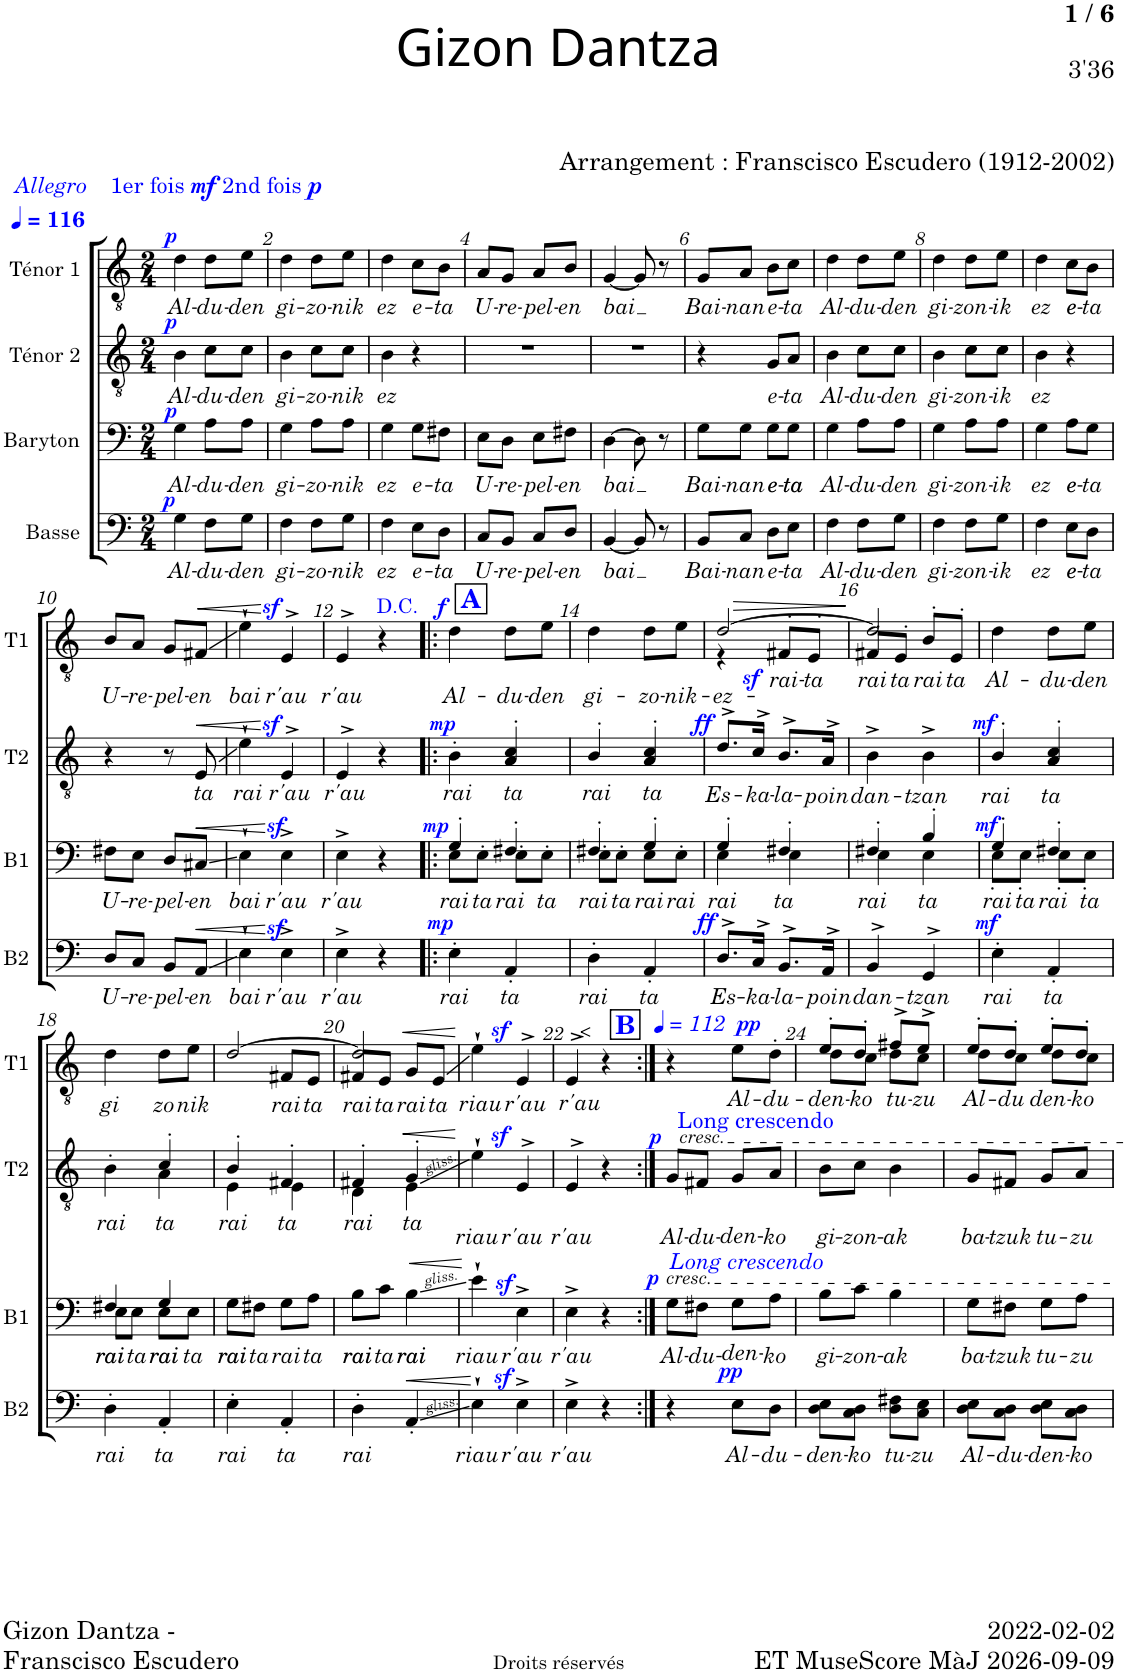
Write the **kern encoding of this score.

**kern	**text	**dynam	**kern	**text	**dynam	**kern	**text	**dynam	**kern	**text	**dynam
*part4	*part4	*part4	*part3	*part3	*part3	*part2	*part2	*part2	*part1	*part1	*part1
*staff4	*staff4	*staff4	*staff3	*staff3	*staff3	*staff2	*staff2	*staff2	*staff1	*staff1	*staff1
*I"Basse	*	*	*I"Baryton	*	*	*I"Ténor 2	*	*	*I"Ténor 1	*	*
*I'B2	*	*	*I'B1	*	*	*I'T2	*	*	*I'T1	*	*
*clefF4	*	*	*clefF4	*	*	*clefGv2	*	*	*clefGv2	*	*
*k[]	*	*	*k[]	*	*	*k[]	*	*	*k[]	*	*
*M2/4	*	*	*M2/4	*	*	*M2/4	*	*	*M2/4	*	*
*MM116	*	*	*MM116	*	*	*MM116	*	*	*MM116	*	*
=1	=1	=1	=1	=1	=1	=1	=1	=1	=1	=1	=1
!	!	!	!	!	!	!	!	!	!LO:TX:a:i:color=#0000FF:t=Allegro	!	!
!	!	!	!	!	!	!	!	!	!LO:TX:a:color=#0000FF:t=1er fois	!	!
!	!	!	!	!	!	!	!	!	!LO:TX:a:t=2nd fois	!	!
!	!LO:LY:b	!LO:DY:a	!	!LO:LY:b	!LO:DY:a	!	!LO:LY:b	!LO:DY:a	!	!LO:LY:b	!LO:DY:a
4G\	Al-	p	4G\	Al-	p	4B\	Al-	p	4d\	Al-	p
!	!LO:LY:b	!	!	!LO:LY:b	!	!	!LO:LY:b	!	!	!LO:LY:b	!
8F\L	-du-	.	8A\L	-du-	.	8c\L	-du-	.	8d\L	-du-	.
!	!LO:LY:b	!	!	!LO:LY:b	!	!	!LO:LY:b	!	!	!LO:LY:b	!
8G\J	-den	.	8A\J	-den	.	8c\J	-den	.	8e\J	-den	.
=2	=2	=2	=2	=2	=2	=2	=2	=2	=2	=2	=2
!	!LO:LY:b	!	!	!LO:LY:b	!	!	!LO:LY:b	!	!	!LO:LY:b	!
4F\	gi-	.	4G\	gi-	.	4B\	gi-	.	4d\	gi-	.
!	!LO:LY:b	!	!	!LO:LY:b	!	!	!LO:LY:b	!	!	!LO:LY:b	!
8F\L	-zo-	.	8A\L	-zo-	.	8c\L	-zo-	.	8d\L	-zo-	.
!	!LO:LY:b	!	!	!LO:LY:b	!	!	!LO:LY:b	!	!	!LO:LY:b	!
8G\J	-nik	.	8A\J	-nik	.	8c\J	-nik	.	8e\J	-nik	.
=3	=3	=3	=3	=3	=3	=3	=3	=3	=3	=3	=3
!	!LO:LY:b	!	!	!LO:LY:b	!	!	!LO:LY:b	!	!	!LO:LY:b	!
4F\	ez	.	4G\	ez	.	4B\	ez	.	4d\	ez	.
!	!LO:LY:b	!	!	!LO:LY:b	!	!	!	!	!	!LO:LY:b	!
8E\L	e-	.	8G\L	e-	.	4r	.	.	8c\L	e-	.
!	!LO:LY:b	!	!	!LO:LY:b	!	!	!	!	!	!LO:LY:b	!
8D\J	-ta	.	8F#X\J	-ta	.	.	.	.	8B\J	-ta	.
=4	=4	=4	=4	=4	=4	=4	=4	=4	=4	=4	=4
!	!LO:LY:b	!	!	!LO:LY:b	!	!	!	!	!	!LO:LY:b	!
8C/L	U-	.	8E\L	U-	.	2r	.	.	8A/L	U-	.
!	!LO:LY:b	!	!	!LO:LY:b	!	!	!	!	!	!LO:LY:b	!
8BB/J	-re-	.	8D\J	-re-	.	.	.	.	8G/J	-re-	.
!	!LO:LY:b	!	!	!LO:LY:b	!	!	!	!	!	!LO:LY:b	!
8C/L	-pel-	.	8E\L	-pel-	.	.	.	.	8A/L	-pel-	.
!	!LO:LY:b	!	!	!LO:LY:b	!	!	!	!	!	!LO:LY:b	!
8D/J	-en	.	8F#X\J	-en	.	.	.	.	8B/J	-en	.
=5	=5	=5	=5	=5	=5	=5	=5	=5	=5	=5	=5
!	!LO:LY:b	!	!	!LO:LY:b	!	!	!	!	!	!LO:LY:b	!
[4BB/	bai	.	[4D\	bai	.	2r	.	.	[4G/	bai	.
8BB/]	.	.	8D\]	.	.	.	.	.	8G/]	.	.
8r	.	.	8r	.	.	.	.	.	8r	.	.
=6	=6	=6	=6	=6	=6	=6	=6	=6	=6	=6	=6
!	!LO:LY:b	!	!	!LO:LY:b	!	!	!	!	!	!LO:LY:b	!
8BB/L	Bai-	.	8G\L	Bai-	.	4r	.	.	8G/L	Bai-	.
!	!LO:LY:b	!	!	!LO:LY:b	!	!	!	!	!	!LO:LY:b	!
8C/J	-nan	.	8G\J	-nan	.	.	.	.	8A/J	-nan	.
!	!LO:LY:b	!	!	!LO:LY:b	!	!	!LO:LY:b	!	!	!LO:LY:b	!
8D\L	e-	.	8G\L	e	.	8G/L	e-	.	8B\L	e-	.
!	!LO:LY:b	!	!	!LO:LY:b	!	!	!LO:LY:b	!	!	!LO:LY:b	!
8E\J	-ta	.	8G\J	ta	.	8A/J	-ta	.	8c\J	-ta	.
=7	=7	=7	=7	=7	=7	=7	=7	=7	=7	=7	=7
!	!LO:LY:b	!	!	!LO:LY:b	!	!	!LO:LY:b	!	!	!LO:LY:b	!
4F\	Al-	.	4G\	Al-	.	4B\	Al-	.	4d\	Al-	.
!	!LO:LY:b	!	!	!LO:LY:b	!	!	!LO:LY:b	!	!	!LO:LY:b	!
8F\L	-du-	.	8A\L	-du-	.	8c\L	-du-	.	8d\L	-du-	.
!	!LO:LY:b	!	!	!LO:LY:b	!	!	!LO:LY:b	!	!	!LO:LY:b	!
8G\J	-den	.	8A\J	-den	.	8c\J	-den	.	8e\J	-den	.
=8	=8	=8	=8	=8	=8	=8	=8	=8	=8	=8	=8
!	!LO:LY:b	!	!	!LO:LY:b	!	!	!LO:LY:b	!	!	!LO:LY:b	!
4F\	gi-	.	4G\	gi-	.	4B\	gi-	.	4d\	gi-	.
!	!LO:LY:b	!	!	!LO:LY:b	!	!	!LO:LY:b	!	!	!LO:LY:b	!
8F\L	-zon-	.	8A\L	-zon-	.	8c\L	-zon-	.	8d\L	-zon-	.
!	!LO:LY:b	!	!	!LO:LY:b	!	!	!LO:LY:b	!	!	!LO:LY:b	!
8G\J	-ik	.	8A\J	-ik	.	8c\J	-ik	.	8e\J	-ik	.
=9	=9	=9	=9	=9	=9	=9	=9	=9	=9	=9	=9
!	!LO:LY:b	!	!	!LO:LY:b	!	!	!LO:LY:b	!	!	!LO:LY:b	!
4F\	ez	.	4G\	ez	.	4B\	ez	.	4d\	ez	.
!	!LO:LY:b	!	!	!LO:LY:b	!	!	!	!	!	!LO:LY:b	!
8E\L	e	.	8A\L	e	.	4r	.	.	8c\L	e	.
!	!LO:LY:b	!	!	!LO:LY:b	!	!	!	!	!	!LO:LY:b	!
8D\J	-ta	.	8G\J	-ta	.	.	.	.	8B\J	-ta	.
!!LO:LB:g=z
=10	=10	=10	=10	=10	=10	=10	=10	=10	=10	=10	=10
!	!LO:LY:b	!	!	!LO:LY:b	!	!	!	!	!	!LO:LY:b	!
8D/L	U-	.	8F#X\L	U-	.	4r	.	.	8B/L	U-	.
!	!LO:LY:b	!	!	!LO:LY:b	!	!	!	!	!	!LO:LY:b	!
8C/J	-re-	.	8E\J	-re-	.	.	.	.	8A/J	-re-	.
!	!LO:LY:b	!	!	!LO:LY:b	!	!	!	!	!	!LO:LY:b	!
8BB/L	-pel-	.	8D/L	-pel-	.	8r	.	.	8G/L	-pel-	.
!	!LO:LY:b	!LO:HP:b	!	!LO:LY:b	!LO:HP:b	!	!LO:LY:b	!LO:HP:b	!	!LO:LY:b	!LO:HP:b
8AA/J	-en	<	8C#X/J	-en	<	8E/	ta	<	8F#X/J	-en	<
=11	=11	=11	=11	=11	=11	=11	=11	=11	=11	=11	=11
!	!LO:LY:b	!	!	!LO:LY:b	!	!	!LO:LY:b	!	!	!LO:LY:b	!
4E`\	bai	.	4E`\	bai	.	4e`\	rai	.	4e`\	bai	.
!	!LO:LY:b	!	!	!LO:LY:b	!	!	!LO:LY:b	!	!	!LO:LY:b	!
4Ez>^\	r'au	.	4Ez>^\	r'au	.	4Ez>^>/	r'au	.	4Ez>^>/	r'au	[
=12	=12	=12	=12	=12	=12	=12	=12	=12	=12	=12	=12
!	!LO:LY:b	!	!	!LO:LY:b	!	!	!LO:LY:b	!	!	!LO:LY:b	!
4E^\	r'au	.	4E^\	r'au	.	4E^>/	r'au	.	4E^>/	r'au	.
4r	.	.	4r	.	.	4r	.	.	4r	.	.
!!LO:REH:place=s1:a:B:cj:color=#0000FF:fs=14:t=A
=13!|:	=13!|:	=13!|:	=13!|:	=13!|:	=13!|:	=13!|:	=13!|:	=13!|:	=13!|:	=13!|:	=13!|:
!	!LO:LY:b	!LO:DY:a	!	!LO:LY:b	!LO:DY:a	!	!LO:LY:b	!LO:DY:a	!	!LO:LY:b	!LO:DY:a
*	*	*	*^	*	*	*	*	*	*	*	*
4E'\	rai	mp	4G'/	8E'>\L	rai	mp	4B'\	rai	mp	4d\	Al-	f
!	!	!	!	!	!LO:LY:b	!	!	!	!	!	!	!
.	.	.	.	8E'>\J	ta	.	.	.	.	.	.	.
!	!LO:LY:b	!	!	!	!LO:LY:b	!	!	!LO:LY:b	!	!	!LO:LY:b	!
4AA'/	ta	.	4F#X'/	8E'>\L	rai	.	4A/'> 4c/'>	ta	.	8d\L	-du-	.
!	!	!	!	!	!LO:LY:b	!	!	!	!	!	!LO:LY:b	!
.	.	.	.	8E'>\J	ta	.	.	.	.	8e\J	-den	.
=14	=14	=14	=14	=14	=14	=14	=14	=14	=14	=14	=14	=14
!	!LO:LY:b	!	!	!	!LO:LY:b	!	!	!LO:LY:b	!	!	!LO:LY:b	!
4D'\	rai	.	4F#X'/	8E'>\L	rai	.	4B'>/	rai	.	4d\	gi-	.
!	!	!	!	!	!LO:LY:b	!	!	!	!	!	!	!
.	.	.	.	8E'>\J	ta	.	.	.	.	.	.	.
!	!LO:LY:b	!	!	!	!LO:LY:b	!	!	!LO:LY:b	!	!	!LO:LY:b	!
4AA'/	ta	.	4G'/	8E'>\L	rai	.	4A/'> 4c/'>	ta	.	8d\L	-zo-	.
!	!	!	!	!	!LO:LY:b	!	!	!	!	!	!LO:LY:b	!
.	.	.	.	8E'>\J	rai	.	.	.	.	8e\J	-nik-	.
=15	=15	=15	=15	=15	=15	=15	=15	=15	=15	=15	=15	=15
!	!LO:LY:b	!LO:DY:a	!	!	!LO:LY:b	!	!	!LO:LY:b	!LO:DY:a	!	!LO:LY:b	!LO:HP:b
*	*	*	*	*	*	*	*	*	*	*^	*	*
*	*	*	*	*	*	*	*	*	*	*	*^	*	*
8.D^>/L	Es-	ff	4G'/	4E\	rai	.	8.d^>/L	Es-	ff	[2d/	4r	8.ryy	-ez-	>
!	!LO:LY:b	!	!	!	!	!	!	!LO:LY:b	!	!	!	!	!	!LO:DY:b
16C^>/Jk	-ka-	.	.	.	.	.	16c^>/Jk	-ka-	.	.	.	4ryy	.	sf
!	!LO:LY:b	!	!	!	!LO:LY:b	!	!	!LO:LY:b	!	!	!	!	!LO:LY:b	!
8.BB^>/L	-la-	.	4F#X'/	4E\	ta	.	8.B^>/L	-la-	.	.	8F#X'/L	.	-rai-	.
!	!	!	!	!	!	!	!	!	!	!	!	!	!LO:LY:b	!
.	.	.	.	.	.	.	.	.	.	.	8E'/J	.	-ta	.
!	!LO:LY:b	!	!	!	!	!	!	!LO:LY:b	!	!	!	!	!	!
16AA^>/Jk	-poin	.	.	.	.	.	16A^>/Jk	-poin	.	.	.	16ryy	.	.
=16	=16	=16	=16	=16	=16	=16	=16	=16	=16	=16	=16	=16	=16	=16
!	!LO:LY:b	!	!	!	!LO:LY:b	!	!	!LO:LY:b	!	!	!	!	!LO:LY:b	!
*	*	*	*	*	*	*	*	*	*	*	*v	*v	*	*
4BB^>/	dan-	.	4F#X'/	4E\	rai	.	4B^\	dan-	.	2d/]	8F#X'/L	rai	.
!	!	!	!	!	!	!	!	!	!	!	!	!LO:LY:b	!
.	.	.	.	.	.	.	.	.	.	.	8E'/J	ta	.
!	!LO:LY:b	!	!	!	!LO:LY:b	!	!	!LO:LY:b	!	!	!	!LO:LY:b	!
4GG^>/	-tzan	.	4B'/	4E\	ta	.	4B^\	-tzan	.	.	8B'/L	rai	.
!	!	!	!	!	!	!	!	!	!	!	!	!LO:LY:b	!
.	.	.	.	.	.	.	.	.	.	.	8E'/J	ta	.
=17	=17	=17	=17	=17	=17	=17	=17	=17	=17	=17	=17	=17	=17
!	!LO:LY:b	!LO:DY:a	!	!	!LO:LY:b	!LO:DY:a	!	!LO:LY:b	!LO:DY:a	!	!	!LO:LY:b	!
*	*	*	*	*	*	*	*	*	*	*v	*v	*	*
4E'\	rai	mf	4G'/	8E'\L	rai	mf	4B'>/	rai	mf	4d\	Al-	.
!	!	!	!	!	!LO:LY:b	!	!	!	!	!	!	!
.	.	.	.	8E'\J	ta	.	.	.	.	.	.	.
!	!LO:LY:b	!	!	!	!LO:LY:b	!	!	!LO:LY:b	!	!	!LO:LY:b	!
4AA'/	ta	.	4F#X'/	8E'\L	rai	.	4A/'> 4c/'>	ta	.	8d\L	-du-	.
!	!	!	!	!	!LO:LY:b	!	!	!	!	!	!LO:LY:b	!
.	.	.	.	8E'\J	ta	.	.	.	.	8e\J	-den	.
!!LO:LB:g=z
=18	=18	=18	=18	=18	=18	=18	=18	=18	=18	=18	=18	=18
!	!LO:LY:b	!	!	!	!LO:LY:b	!	!	!LO:LY:b	!	!	!LO:LY:b	!
*	*	*	*	*	*	*	*^	*	*	*	*	*
4D'\	rai	.	4F#X/	8E\L	rai	.	4B'\	4ryy	rai	.	4d\	gi	.
!	!	!	!	!	!LO:LY:b	!	!	!	!	!	!	!	!
.	.	.	.	8E\J	ta	.	.	.	.	.	.	.	.
!	!LO:LY:b	!	!	!	!LO:LY:b	!	!	!	!LO:LY:b	!	!	!LO:LY:b	!
4AA'/	ta	.	4G/	8E\L	rai	.	4c'/	4A\	ta	.	8d\L	zo	.
!	!	!	!	!	!LO:LY:b	!	!	!	!	!	!	!LO:LY:b	!
.	.	.	.	8E\J	ta	.	.	.	.	.	8e\J	-nik	.
=19	=19	=19	=19	=19	=19	=19	=19	=19	=19	=19	=19	=19	=19
!	!LO:LY:b	!	!	!	!LO:LY:b	!	!	!	!LO:LY:b	!	!	!	!
*	*	*	*v	*v	*	*	*	*	*	*	*^	*	*
4E'\	rai	.	8G\L	rai	.	4B'/	4E\	rai	.	[2d/	4ryy	.	.
!	!	!	!	!LO:LY:b	!	!	!	!	!	!	!	!	!
.	.	.	8F#X\J	ta	.	.	.	.	.	.	.	.	.
!	!LO:LY:b	!	!	!LO:LY:b	!	!	!	!LO:LY:b	!	!	!	!LO:LY:b	!
4AA'/	ta	.	8G\L	rai	.	4F#X'/	4E\	ta	.	.	8F#X/L	rai	.
!	!	!	!	!LO:LY:b	!	!	!	!	!	!	!	!LO:LY:b	!
.	.	.	8A\J	ta	.	.	.	.	.	.	8E/J	ta	.
=20	=20	=20	=20	=20	=20	=20	=20	=20	=20	=20	=20	=20	=20
!	!LO:LY:b	!	!	!LO:LY:b	!	!	!	!LO:LY:b	!	!	!	!LO:LY:b	!
4D'\	rai	.	8B\L	rai	.	4F#X'/	4D\	rai	.	2d/]	8F#X/L	rai	.
!	!	!	!	!LO:LY:b	!	!	!	!	!	!	!	!LO:LY:b	!
.	.	.	8c\J	ta	.	.	.	.	.	.	8E/J	ta	.
!	!	!	!	!LO:LY:b	!	!	!	!LO:LY:b	!	!	!	!LO:LY:b	!LO:HP:b
4AA'/	.	.	4B\	rai	.	4G'/	4E\	ta	.	.	8G/L	rai	<
!	!	!	!	!	!	!	!	!	!	!	!	!LO:LY:b	!
.	.	.	.	.	.	.	.	.	.	.	8E/J	ta	.
*	*	*	*	*	*	*v	*v	*	*	*	*	*	*
*	*	*	*	*	*	*	*	*	*v	*v	*	*
.	.	.	.	.	[	.	.	[	.	.	]
=21	=21	=21	=21	=21	=21	=21	=21	=21	=21	=21	=21
!	!LO:LY:b	!	!	!LO:LY:b	!	!	!LO:LY:b	!	!	!LO:LY:b	!
4E`\	riau	.	4e`\	riau	.	4e`\	riau	.	4e`\	-riau	.
!	!LO:LY:b	!	!	!LO:LY:b	!	!	!LO:LY:b	!	!	!LO:LY:b	!
4Ez>^\	r'au	[	4Ez>^\	r'au	.	4Ez>^>/	r'au	.	4Ez>^>/	r'au	[
=22	=22	=22	=22	=22	=22	=22	=22	=22	=22	=22	=22
!	!LO:LY:b	!	!	!LO:LY:b	!	!	!LO:LY:b	!	!	!LO:LY:b	!
4E^\	r'au	.	4E^\	r'au	.	4E^>/	r'au	.	4E^>/	r'au	.
4r	.	.	4r	.	.	4r	.	.	4r	.	.
=23:|!	=23:|!	=23:|!	=23:|!	=23:|!	=23:|!	=23:|!	=23:|!	=23:|!	=23:|!	=23:|!	=23:|!
!!LO:REH:place=s1:a:B:cj:color=#0000FF:fs=14:t=B:qo=1
*	*	*	*	*	*	*	*	*	*MM112	*	*
!	!	!	!	!	!	!LO:TX:a:color=#0000FF:t=Long crescendo	!	!	!	!	!
!	!	!	!	!	!	!LO:TX:a:i:t=cresc.	!	!	!	!	!
!	!	!	!LO:TX:a:i:color=#0000FF:t=Long crescendo	!	!	!	!	!	!	!	!
!	!	!	!LO:TX:a:i:t=cresc.	!	!	!	!	!	!	!	!
!	!	!	!	!LO:LY:b	!LO:DY:a	!	!LO:LY:b	!LO:DY:a	!	!	!
4r	.	.	8G\L	Al-	p	8G/L	Al-	p	4r	.	.
!	!	!	!	!LO:LY:b	!	!	!LO:LY:b	!	!	!	!
.	.	.	8F#X\J	-du-	.	8F#X/J	-du-	.	.	.	.
!	!LO:LY:b	!LO:DY:a	!	!LO:LY:b	!	!	!LO:LY:b	!	!	!LO:LY:b	!LO:DY:a
8E\L	Al-	pp	8G\L	-den-	.	8G/L	-den-	.	8e\L	Al-	pp
!	!LO:LY:b	!	!	!LO:LY:b	!	!	!LO:LY:b	!	!	!LO:LY:b	!
8D\J	-du-	.	8A\J	-ko	.	8A/J	-ko	.	8d'\J	-du-	.
=24	=24	=24	=24	=24	=24	=24	=24	=24	=24	=24	=24
!	!LO:LY:b	!	!	!LO:LY:b	!	!	!LO:LY:b	!	!	!LO:LY:b	!
*	*	*	*	*	*	*	*	*	*^	*	*
8D\ 8E\L	-den-	.	8B\L	gi-	.	8B\L	gi-	.	8e'/L	8d\L	-den-	.
!	!LO:LY:b	!	!	!LO:LY:b	!	!	!LO:LY:b	!	!	!	!LO:LY:b	!
8C\ 8D\J	-ko	.	8c\J	-zon-	.	8c\J	-zon-	.	8d'/J	8c\J	-ko	.
!	!LO:LY:b	!	!	!LO:LY:b	!	!	!LO:LY:b	!	!	!	!LO:LY:b	!
8D\ 8F#X\L	tu-	.	4B\	-ak	.	4B\	-ak	.	8f#X^/L	8d\L	tu-	.
!	!LO:LY:b	!	!	!	!	!	!	!	!	!	!LO:LY:b	!
8C\ 8E\J	-zu	.	.	.	.	.	.	.	8e^/J	8c\J	-zu	.
=25	=25	=25	=25	=25	=25	=25	=25	=25	=25	=25	=25	=25
!	!LO:LY:b	!	!	!LO:LY:b	!	!	!LO:LY:b	!	!	!	!LO:LY:b	!
8D\ 8E\L	Al-	.	8G\L	ba-	.	8G/L	ba-	.	8e'/L	8d\L	Al-	.
!	!LO:LY:b	!	!	!LO:LY:b	!	!	!LO:LY:b	!	!	!	!LO:LY:b	!
8C\ 8D\J	-du-	.	8F#X\J	-tzuk	.	8F#X/J	-tzuk	.	8d'/J	8c\J	-du	.
!	!LO:LY:b	!	!	!LO:LY:b	!	!	!LO:LY:b	!	!	!	!LO:LY:b	!
8D\ 8E\L	-den-	.	8G\L	tu-	.	8G/L	tu-	.	8e'/L	8d\L	den-	.
!	!LO:LY:b	!	!	!LO:LY:b	!	!	!LO:LY:b	!	!	!	!LO:LY:b	!
8C\ 8D\J	-ko	.	8A\J	-zu	.	8A/J	-zu	.	8d'/J	8c\J	-ko	.
*	*	*	*	*	*	*	*	*	*v	*v	*	*
=	=	=	=	=	=	=	=	=	=	=	=
*-	*-	*-	*-	*-	*-	*-	*-	*-	*-	*-	*-
